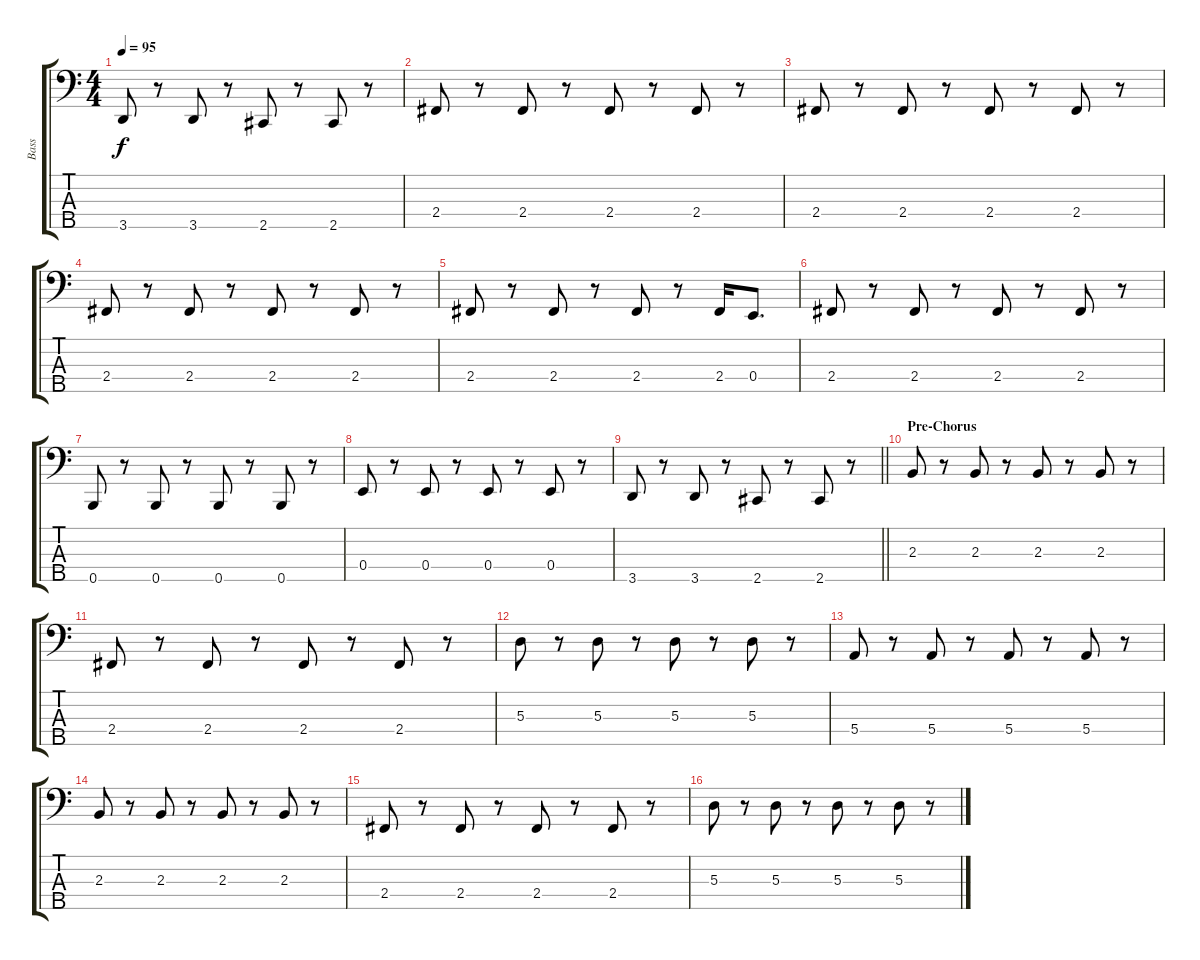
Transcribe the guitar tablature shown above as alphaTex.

\track ("Bass" "Bass") {instrument electricbassfinger}
\staff {score tabs}
\tuning (G2 D2 A1 E1 B0) {hide}
\ts (4 4)
\tempo 95
\clef f4
\ks c
3.5.8{dy f} r.8 3.5.8 r.8 2.5.8 r.8 2.5.8 r.8 |
2.4.8 r.8 2.4.8 r.8 2.4.8 r.8 2.4.8 r.8 |
2.4.8 r.8 2.4.8 r.8 2.4.8 r.8 2.4.8 r.8 |
2.4.8 r.8 2.4.8 r.8 2.4.8 r.8 2.4.8 r.8 |
2.4.8 r.8 2.4.8 r.8 2.4.8 r.8 2.4.16 0.4.8{d} |
2.4.8 r.8 2.4.8 r.8 2.4.8 r.8 2.4.8 r.8 |
0.5.8 r.8 0.5.8 r.8 0.5.8 r.8 0.5.8 r.8 |
0.4.8 r.8 0.4.8 r.8 0.4.8 r.8 0.4.8 r.8 |
\barLineRight lightlight
3.5.8 r.8 3.5.8 r.8 2.5.8 r.8 2.5.8 r.8 |
\section ("" "Pre-Chorus")
2.3.8 r.8 2.3.8 r.8 2.3.8 r.8 2.3.8 r.8 |
2.4.8 r.8 2.4.8 r.8 2.4.8 r.8 2.4.8 r.8 |
5.3.8 r.8 5.3.8 r.8 5.3.8 r.8 5.3.8 r.8 |
5.4.8 r.8 5.4.8 r.8 5.4.8 r.8 5.4.8 r.8 |
2.3.8 r.8 2.3.8 r.8 2.3.8 r.8 2.3.8 r.8 |
2.4.8 r.8 2.4.8 r.8 2.4.8 r.8 2.4.8 r.8 |
5.3.8 r.8 5.3.8 r.8 5.3.8 r.8 5.3.8 r.8
